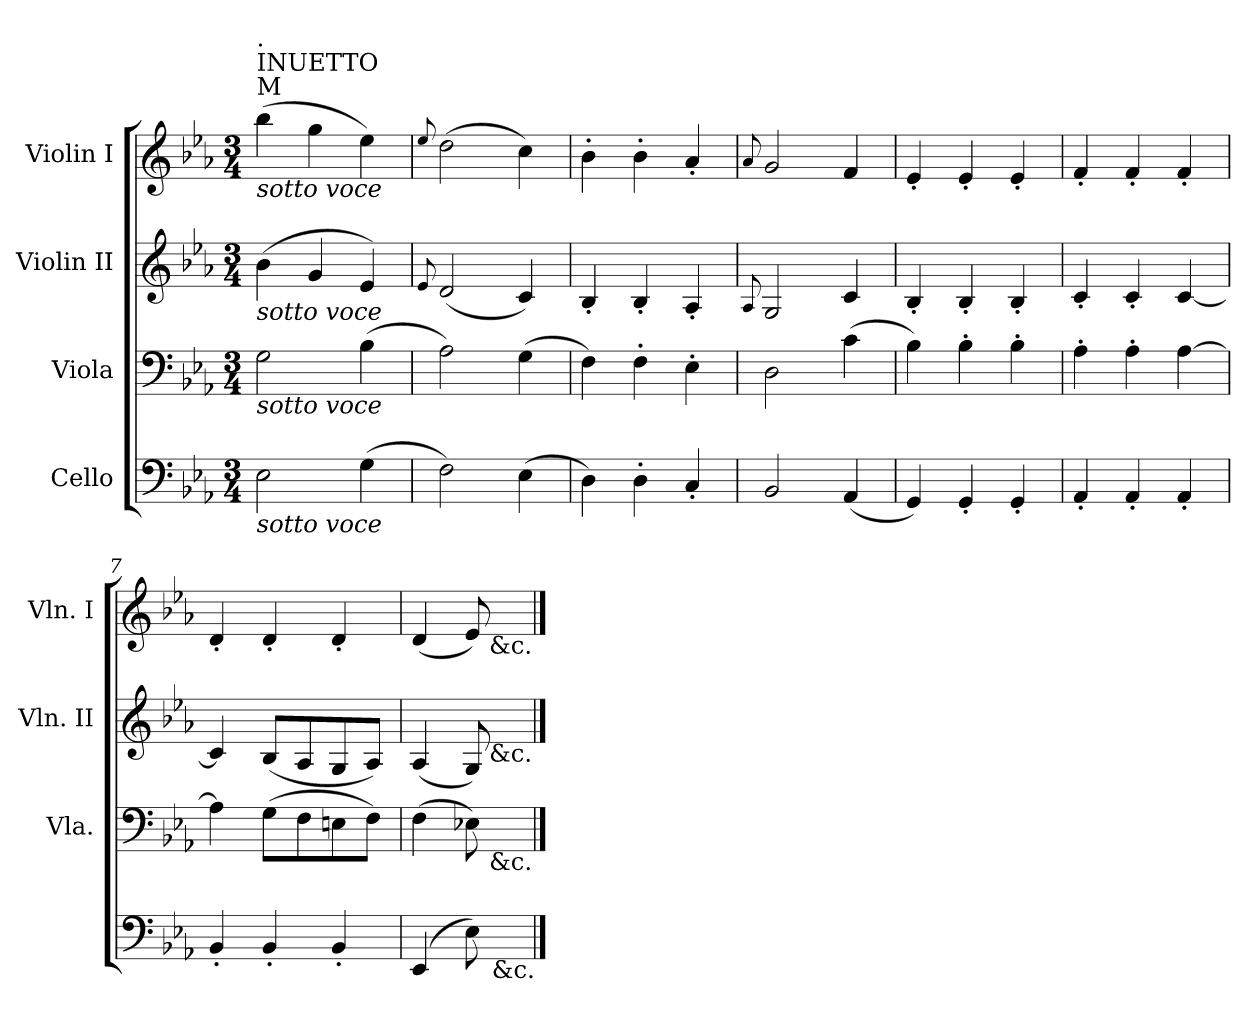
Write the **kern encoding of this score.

**kern	**kern	**kern	**kern
*part4	*part3	*part2	*part1
*staff4	*staff3	*staff2	*staff1
*I"Cello	*I"Viola	*I"Violin II	*I"Violin I
*	*I'Vla.	*I'Vln. II	*I'Vln. I
*clefF4	*clefF4	*clefG2	*clefG2
*k[b-e-a-]	*k[b-e-a-]	*k[b-e-a-]	*k[b-e-a-]
*E-:	*E-:	*E-:	*E-:
*M3/4	*M3/4	*M3/4	*M3/4
=1	=1	=1	=1
!	!	!	!LO:TX:a:t=M
!	!	!	!LO:TX:a:t=INUETTO
!	!	!	!LO:TX:a:t=.
!	!	!	!LO:TX:b:i:t=sotto voce
!	!	!LO:TX:b:i:t=sotto voce	!
!	!LO:TX:b:i:t=sotto voce	!	!
!LO:TX:b:i:t=sotto voce	!	!	!
2E-\	2G\	(>4b-\	(>4bb-\
.	.	4g/	4gg\
(>4G\	(>4B-\	4e-/)	4ee-\)
=2	=2	=2	=2
.	.	8qqe-/	8qqee-/
2F\)	2A-\)	(<2d/	(>2dd\
(>4E-\	(>4G\	4c/)	4cc\)
=3	=3	=3	=3
4D\)	4F\)	4B-'</	4b-'>\
4D'>\	4F'>\	4B-'</	4b-'>\
4C'</	4E-'>\	4A-'</	4a-'</
=4	=4	=4	=4
.	.	8qqA-/	8qqa-/
2BB-/	2D\	2G/	2g/
(<4AA-/	(>4c\	4c/	4f/
!!LO:LB:g=z
=5	=5	=5	=5
4GG/)	4B-\)	4B-'</	4e-'</
4GG'</	4B-'>\	4B-'</	4e-'</
4GG'</	4B-'>\	4B-'</	4e-'</
=6	=6	=6	=6
4AA-'</	4A-'>\	4c'</	4f'</
4AA-'</	4A-'>\	4c'</	4f'</
4AA-'</	[4A-\	[4c/	4f'</
=7	=7	=7	=7
4BB-'</	4A-\]	4c/]	4d'</
4BB-'</	(>8G\L	(<8B-/L	4d'</
.	8F\	8A-/	.
4BB-'</	8En\	8G/	4d'</
.	8F\J)	8A-/J)	.
=8	=8	=8	=8
(4EE-/	(>4F\	(<4A-/	(<4d/
8E-\)	8E-X\)	8G/)	8e-/)
8ryy	8ryy	8ryy	8ryy
!	!	!	!LO:TX:b:t=&c.
!	!	!LO:TX:b:t=&c.	!
!	!LO:TX:b:t=&c.	!	!
!LO:TX:b:t=&c.	!	!	!
==	==	==	==
*-	*-	*-	*-
